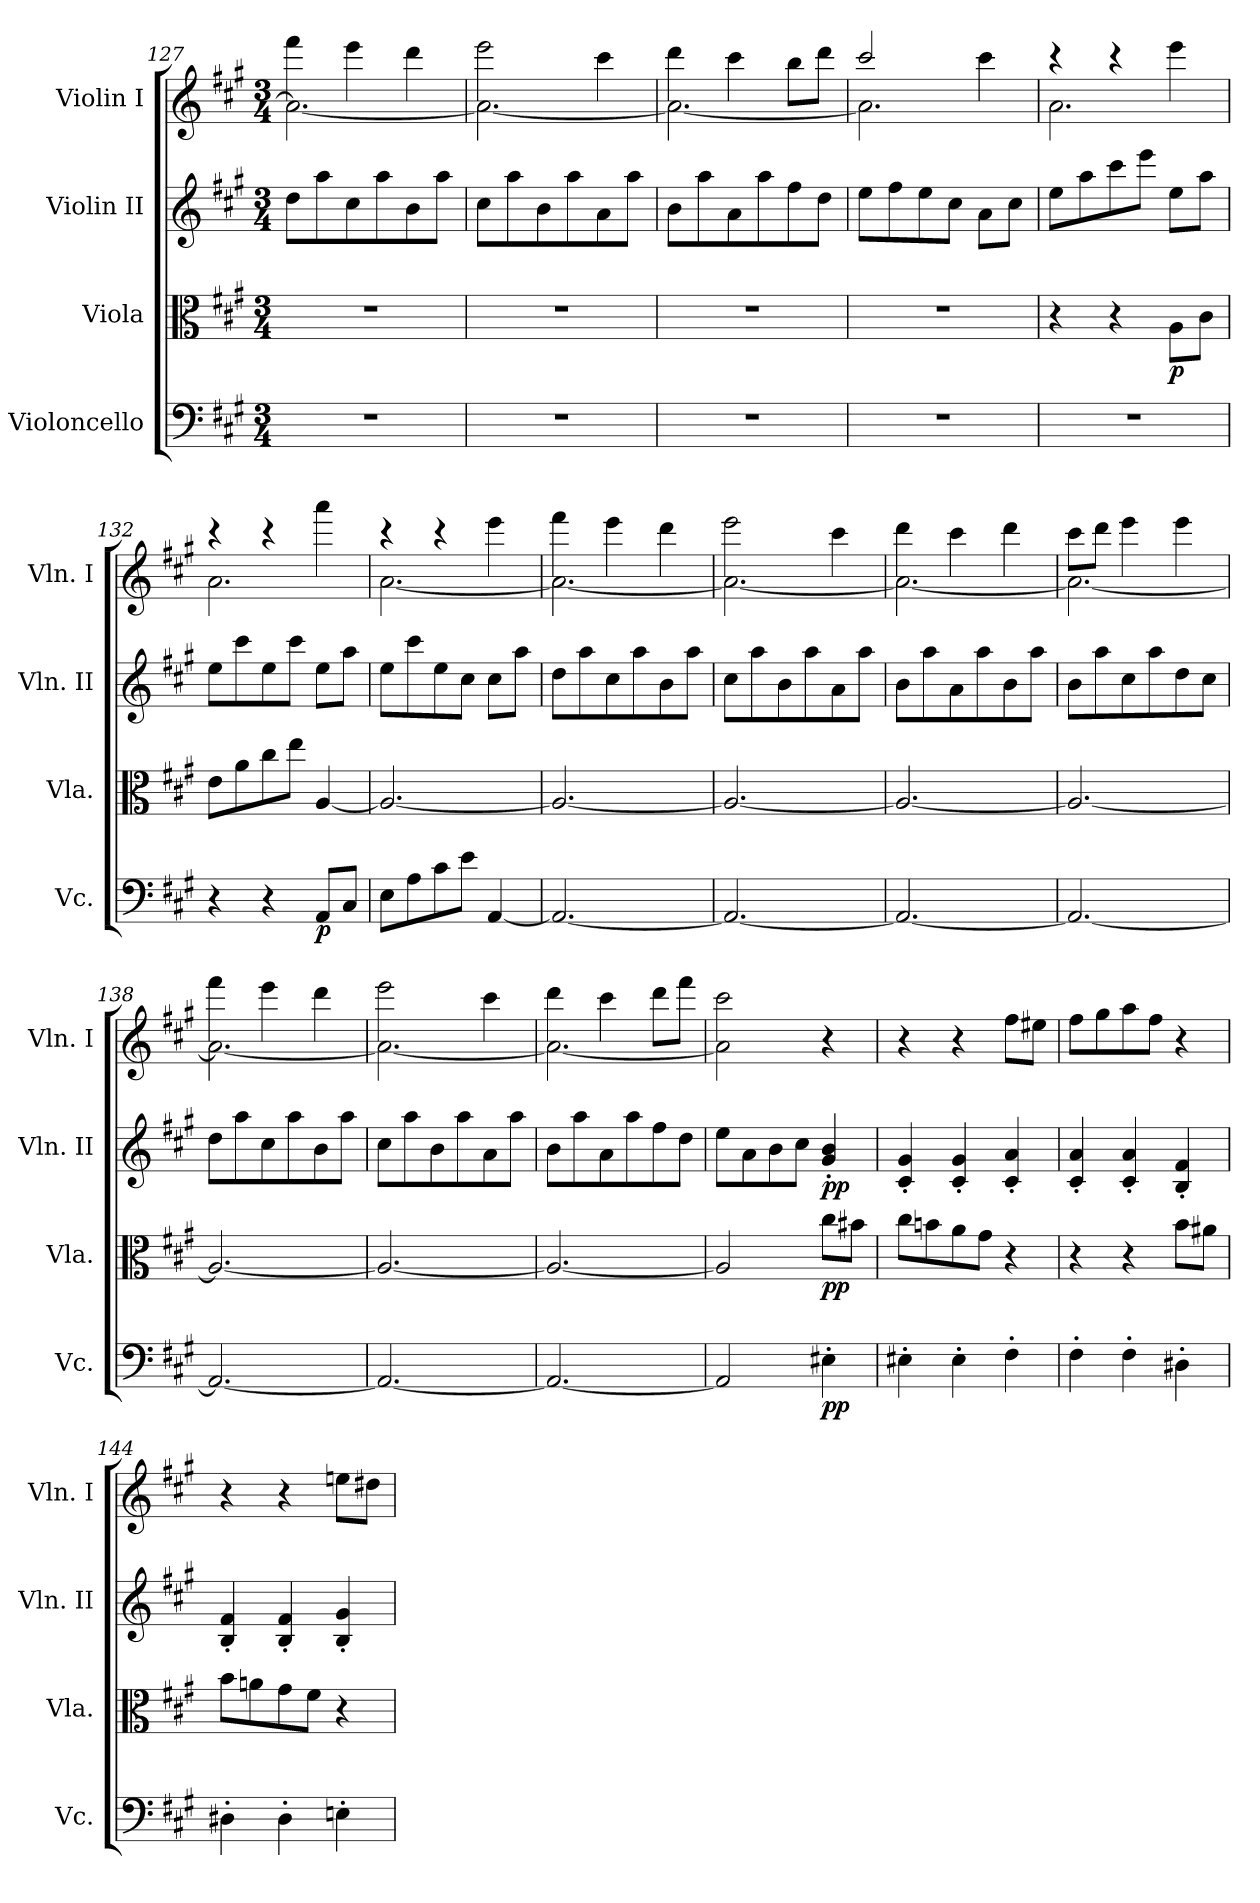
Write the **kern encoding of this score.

**kern	**dynam	**kern	**dynam	**kern	**dynam	**kern
*part4	*part4	*part3	*part3	*part2	*part2	*part1
*staff4	*staff4	*staff3	*staff3	*staff2	*staff2	*staff1
*I"Violoncello	*	*I"Viola	*	*I"Violin II	*	*I"Violin I
*I'Vc.	*	*I'Vla.	*	*I'Vln. II	*	*I'Vln. I
*clefF4	*	*clefC3	*	*clefG2	*	*clefG2
*k[f#c#g#]	*	*k[f#c#g#]	*	*k[f#c#g#]	*	*k[f#c#g#]
*M3/4	*	*M3/4	*	*M3/4	*	*M3/4
=127	=127	=127	=127	=127	=127	=127
*	*	*	*	*	*	*^
2.r	.	2.r	.	8dd\L	.	4fff#\	2.a\_
.	.	.	.	8aa\	.	.	.
.	.	.	.	8cc#\	.	4eee\	.
.	.	.	.	8aa\	.	.	.
.	.	.	.	8b\	.	4ddd\	.
.	.	.	.	8aa\J	.	.	.
=128	=128	=128	=128	=128	=128	=128	=128
2.r	.	2.r	.	8cc#\L	.	2eee\	2.a\_
.	.	.	.	8aa\	.	.	.
.	.	.	.	8b\	.	.	.
.	.	.	.	8aa\	.	.	.
.	.	.	.	8a\	.	4ccc#\	.
.	.	.	.	8aa\J	.	.	.
=129	=129	=129	=129	=129	=129	=129	=129
2.r	.	2.r	.	8b\L	.	4ddd\	2.a\_
.	.	.	.	8aa\	.	.	.
.	.	.	.	8a\	.	4ccc#\	.
.	.	.	.	8aa\	.	.	.
.	.	.	.	8ff#\	.	8bb\L	.
.	.	.	.	8dd\J	.	8ddd\J	.
=130	=130	=130	=130	=130	=130	=130	=130
2.r	.	2.r	.	8ee\L	.	2ccc#/	2.a\]
.	.	.	.	8ff#\	.	.	.
.	.	.	.	8ee\	.	.	.
.	.	.	.	8cc#\J	.	.	.
.	.	.	.	8a\L	.	4ccc#\	.
.	.	.	.	8cc#\J	.	.	.
=131	=131	=131	=131	=131	=131	=131	=131
2.r	.	4r	.	8ee\L	.	4r	2.a\
.	.	.	.	8aa\	.	.	.
.	.	4r	.	8ccc#\	.	4r	.
.	.	.	.	8eee\J	.	.	.
!	!	!	!LO:DY:b	!	!	!	!
.	.	8A\L	p	8ee\L	.	4eee\	.
.	.	8c#\J	.	8aa\J	.	.	.
=132	=132	=132	=132	=132	=132	=132	=132
4r	.	8e\L	.	8ee\L	.	4r	2.a\
.	.	8a\	.	8ccc#\	.	.	.
4r	.	8cc#\	.	8ee\	.	4r	.
.	.	8ee\J	.	8ccc#\J	.	.	.
!	!LO:DY:b	!	!	!	!	!	!
8AA/L	p	[4A/	.	8ee\L	.	4aaa\	.
8C#/J	.	.	.	8aa\J	.	.	.
=133	=133	=133	=133	=133	=133	=133	=133
8E\L	.	2.A/_	.	8ee\L	.	4r	[2.a\
8A\	.	.	.	8ccc#\	.	.	.
8c#\	.	.	.	8ee\	.	4r	.
8e\J	.	.	.	8cc#\J	.	.	.
[4AA/	.	.	.	8cc#\L	.	4eee\	.
.	.	.	.	8aa\J	.	.	.
=134	=134	=134	=134	=134	=134	=134	=134
2.AA/_	.	2.A/_	.	8dd\L	.	4fff#\	2.a\_
.	.	.	.	8aa\	.	.	.
.	.	.	.	8cc#\	.	4eee\	.
.	.	.	.	8aa\	.	.	.
.	.	.	.	8b\	.	4ddd\	.
.	.	.	.	8aa\J	.	.	.
=135	=135	=135	=135	=135	=135	=135	=135
2.AA/_	.	2.A/_	.	8cc#\L	.	2eee\	2.a\_
.	.	.	.	8aa\	.	.	.
.	.	.	.	8b\	.	.	.
.	.	.	.	8aa\	.	.	.
.	.	.	.	8a\	.	4ccc#\	.
.	.	.	.	8aa\J	.	.	.
=136	=136	=136	=136	=136	=136	=136	=136
2.AA/_	.	2.A/_	.	8b\L	.	4ddd\	2.a\_
.	.	.	.	8aa\	.	.	.
.	.	.	.	8a\	.	4ccc#\	.
.	.	.	.	8aa\	.	.	.
.	.	.	.	8b\	.	4ddd\	.
.	.	.	.	8aa\J	.	.	.
=137	=137	=137	=137	=137	=137	=137	=137
2.AA/_	.	2.A/_	.	8b\L	.	8ccc#\L	2.a\_
.	.	.	.	8aa\	.	8ddd\J	.
.	.	.	.	8cc#\	.	4eee\	.
.	.	.	.	8aa\	.	.	.
.	.	.	.	8dd\	.	4eee\	.
.	.	.	.	8cc#\J	.	.	.
=138	=138	=138	=138	=138	=138	=138	=138
2.AA/_	.	2.A/_	.	8dd\L	.	4fff#\	2.a\_
.	.	.	.	8aa\	.	.	.
.	.	.	.	8cc#\	.	4eee\	.
.	.	.	.	8aa\	.	.	.
.	.	.	.	8b\	.	4ddd\	.
.	.	.	.	8aa\J	.	.	.
=139	=139	=139	=139	=139	=139	=139	=139
2.AA/_	.	2.A/_	.	8cc#\L	.	2eee\	2.a\_
.	.	.	.	8aa\	.	.	.
.	.	.	.	8b\	.	.	.
.	.	.	.	8aa\	.	.	.
.	.	.	.	8a\	.	4ccc#\	.
.	.	.	.	8aa\J	.	.	.
=140	=140	=140	=140	=140	=140	=140	=140
2.AA/_	.	2.A/_	.	8b\L	.	4ddd\	2.a\_
.	.	.	.	8aa\	.	.	.
.	.	.	.	8a\	.	4ccc#\	.
.	.	.	.	8aa\	.	.	.
.	.	.	.	8ff#\	.	8ddd\L	.
.	.	.	.	8dd\J	.	8fff#\J	.
=141	=141	=141	=141	=141	=141	=141	=141
2AA/]	.	2A/]	.	8ee\L	.	2ccc#\	2a\]
.	.	.	.	8a\	.	.	.
.	.	.	.	8b\	.	.	.
.	.	.	.	8cc#\J	.	.	.
!	!LO:DY:b	!	!LO:DY:b	!	!LO:DY:b	!	!
4E#X'\	pp	8cc#\L	pp	4g#/' 4b/'	pp	4r	4ryy
.	.	8b#X\J	.	.	.	.	.
*	*	*	*	*	*	*v	*v
=142	=142	=142	=142	=142	=142	=142
4E#X'\	.	8cc#\L	.	4c#/' 4g#/'	.	4r
.	.	8bn\	.	.	.	.
4E#'\	.	8a\	.	4c#/' 4g#/'	.	4r
.	.	8g#\J	.	.	.	.
4F#'\	.	4r	.	4c#/' 4a/'	.	8ff#\L
.	.	.	.	.	.	8ee#X\J
=143	=143	=143	=143	=143	=143	=143
4F#'\	.	4r	.	4c#/' 4a/'	.	8ff#\L
.	.	.	.	.	.	8gg#\
4F#'\	.	4r	.	4c#/' 4a/'	.	8aa\
.	.	.	.	.	.	8ff#\J
4D#X'\	.	8b\L	.	4B/' 4f#/'	.	4r
.	.	8a#X\J	.	.	.	.
=144	=144	=144	=144	=144	=144	=144
4D#X'\	.	8b\L	.	4B/' 4f#/'	.	4r
.	.	8an\	.	.	.	.
4D#'\	.	8g#\	.	4B/' 4f#/'	.	4r
.	.	8f#\J	.	.	.	.
4En'\	.	4r	.	4B/' 4g#/'	.	8een\L
.	.	.	.	.	.	8dd#X\J
=	=	=	=	=	=	=
*-	*-	*-	*-	*-	*-	*-
